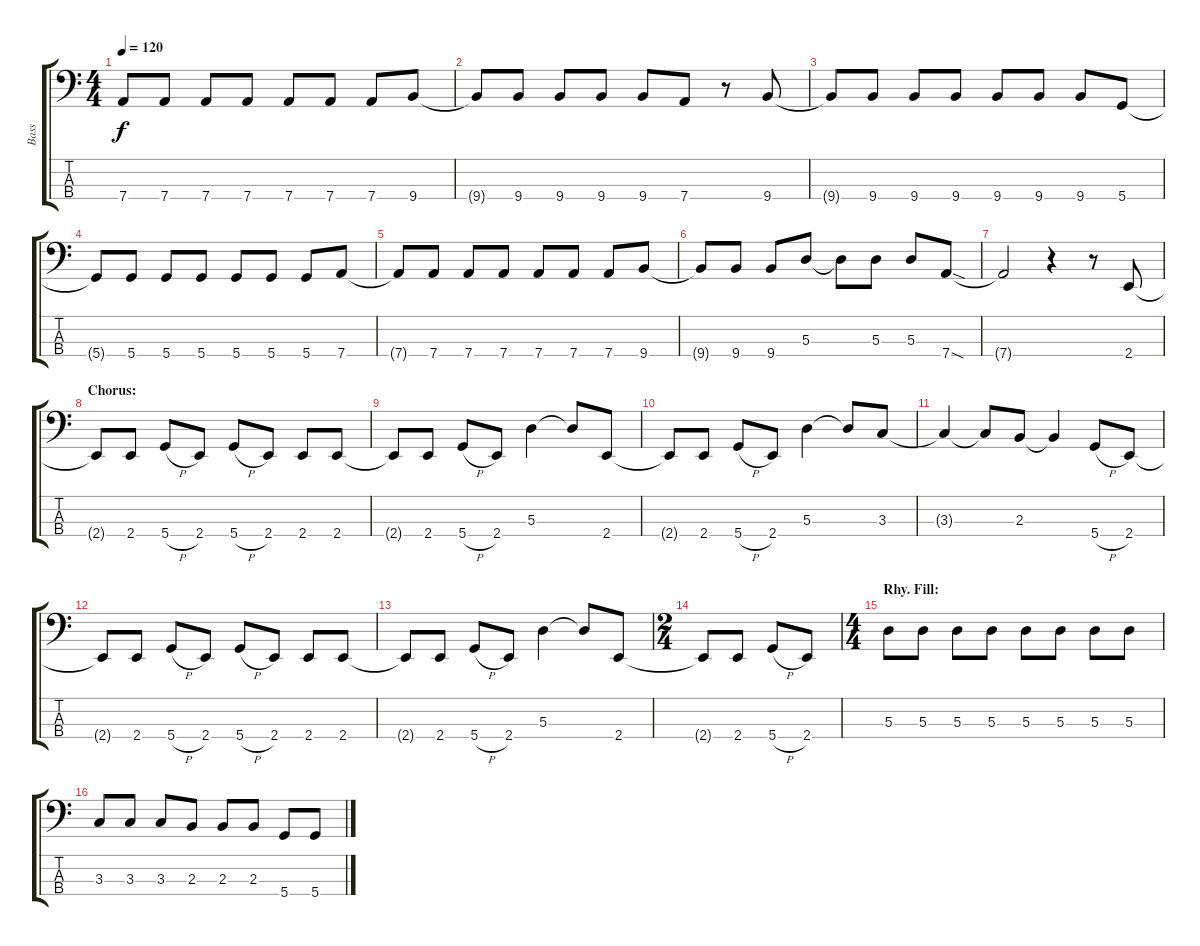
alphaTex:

\track ("Bass" "Bass") {instrument electricbasspick}
\staff {score tabs}
\tuning (G2 D2 A1 D1) {hide}
\ts (4 4)
\tempo 120
\clef f4
\ks c
7.4{t}.8{dy f} 7.4.8 7.4.8 7.4.8 7.4.8 7.4.8 7.4.8 9.4.8 |
9.4{t}.8 9.4.8 9.4.8 9.4.8 9.4.8 7.4.8 r.8 9.4.8 |
9.4{t}.8 9.4.8 9.4.8 9.4.8 9.4.8 9.4.8 9.4.8 5.4.8 |
5.4{t}.8 5.4.8 5.4.8 5.4.8 5.4.8 5.4.8 5.4.8 7.4.8 |
7.4{t}.8 7.4.8 7.4.8 7.4.8 7.4.8 7.4.8 7.4.8 9.4.8 |
9.4{t}.8 9.4.8 9.4.8 5.3.8 5.3{t}.8 5.3.8 5.3.8 7.4{sod}.8 |
7.4{t}.2 r.4 r.8 2.4.8 |
\section ("" "Chorus:")
2.4{t}.8 2.4.8 5.4{h}.8 2.4.8 5.4{h}.8 2.4.8 2.4.8 2.4.8 |
2.4{t}.8 2.4.8 5.4{h}.8 2.4.8 5.3.4 5.3{t}.8 2.4.8 |
2.4{t}.8 2.4.8 5.4{h}.8 2.4.8 5.3.4 5.3{t}.8 3.3.8 |
3.3{t}.4 3.3{t}.8 2.3.8 2.3{t}.4 5.4{h}.8 2.4.8 |
2.4{t}.8 2.4.8 5.4{h}.8 2.4.8 5.4{h}.8 2.4.8 2.4.8 2.4.8 |
2.4{t}.8 2.4.8 5.4{h}.8 2.4.8 5.3.4 5.3{t}.8 2.4.8 |
\ts (2 4)
2.4{t}.8 2.4.8 5.4{h}.8 2.4.8 |
\ts (4 4)
\section ("" "Rhy. Fill:")
5.3.8 5.3.8 5.3.8 5.3.8 5.3.8 5.3.8 5.3.8 5.3.8 |
3.3.8 3.3.8 3.3.8 2.3.8 2.3.8 2.3.8 5.4.8 5.4.8
